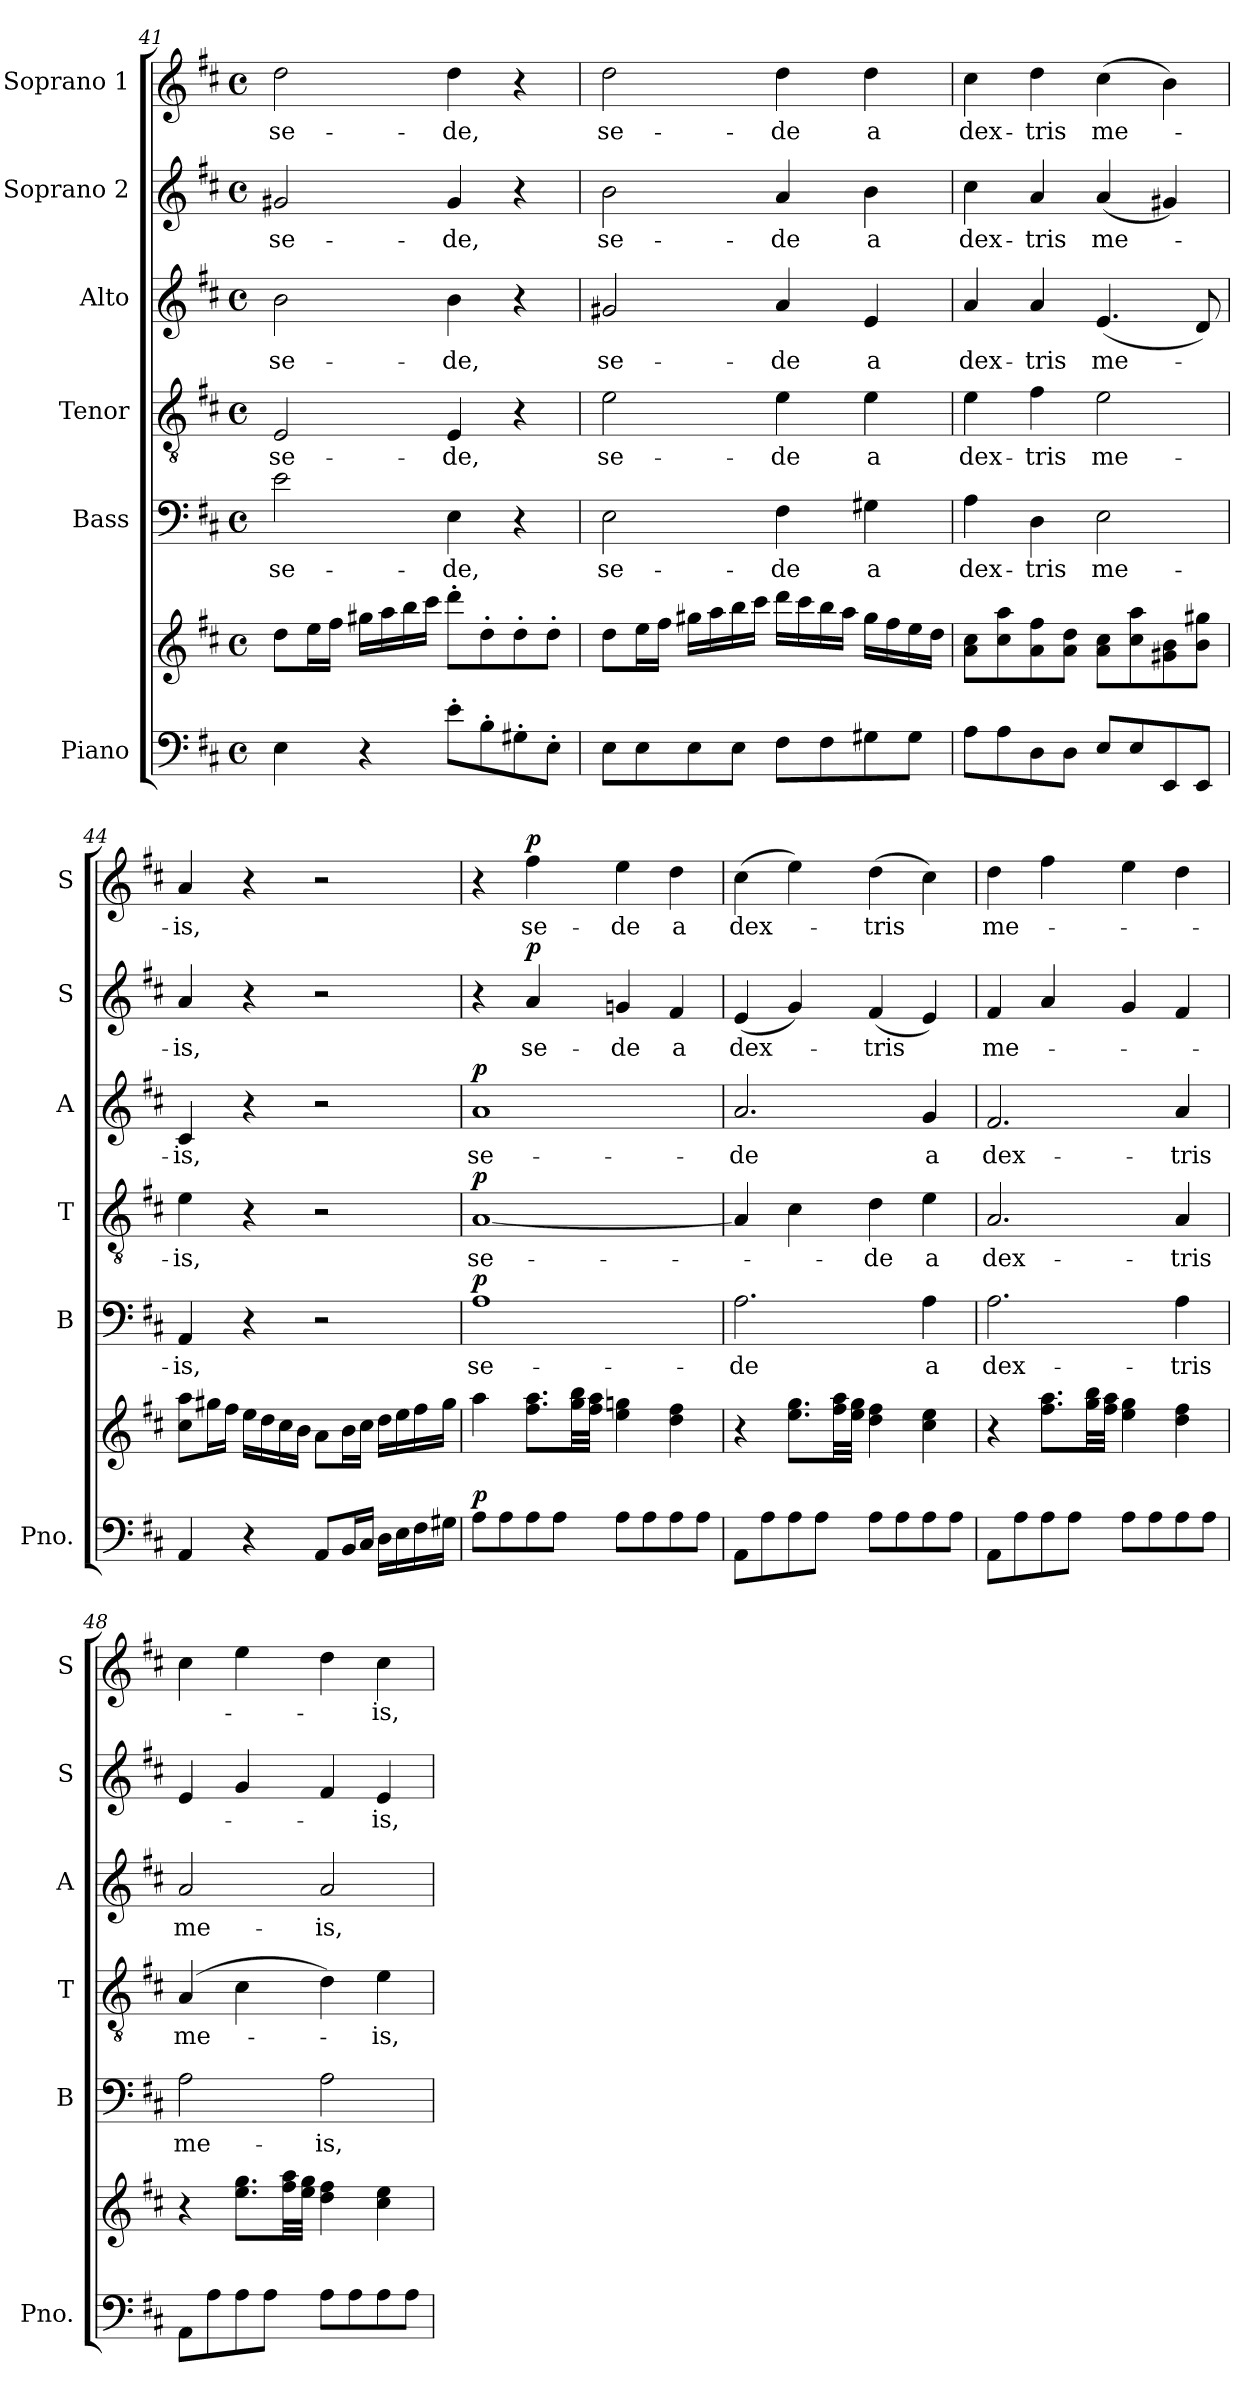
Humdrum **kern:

**kern	**kern	**dynam	**kern	**text	**dynam	**kern	**text	**dynam	**kern	**text	**dynam	**kern	**text	**dynam	**kern	**text	**dynam
*part6	*part6	*part6	*part5	*part5	*part5	*part4	*part4	*part4	*part3	*part3	*part3	*part2	*part2	*part2	*part1	*part1	*part1
*staff7	*staff6	*staff6/7	*staff5	*staff5	*staff5	*staff4	*staff4	*staff4	*staff3	*staff3	*staff3	*staff2	*staff2	*staff2	*staff1	*staff1	*staff1
*I"Piano	*	*	*I"Bass	*	*	*I"Tenor	*	*	*I"Alto	*	*	*I"Soprano 2	*	*	*I"Soprano 1	*	*
*I'Pno.	*	*	*I'B	*	*	*I'T	*	*	*I'A	*	*	*I'S	*	*	*I'S	*	*
!!LO:LB:g=z
*clefF4	*clefG2	*	*clefF4	*	*	*clefGv2	*	*	*clefG2	*	*	*clefG2	*	*	*clefG2	*	*
*k[f#c#]	*k[f#c#]	*	*k[f#c#]	*	*	*k[f#c#]	*	*	*k[f#c#]	*	*	*k[f#c#]	*	*	*k[f#c#]	*	*
*D:	*D:	*	*D:	*	*	*D:	*	*	*D:	*	*	*D:	*	*	*D:	*	*
*M4/4	*M4/4	*	*M4/4	*	*	*M4/4	*	*	*M4/4	*	*	*M4/4	*	*	*M4/4	*	*
*met(c)	*met(c)	*	*met(c)	*	*	*met(c)	*	*	*met(c)	*	*	*met(c)	*	*	*met(c)	*	*
=41	=41	=41	=41	=41	=41	=41	=41	=41	=41	=41	=41	=41	=41	=41	=41	=41	=41
!	!	!	!	!LO:LY:b	!	!	!LO:LY:b	!	!	!LO:LY:b	!	!	!LO:LY:b	!	!	!LO:LY:b	!
4E\	8dd\L	.	2e\	se-	.	2E/	se-	.	2b\	se-	.	2g#X/	se-	.	2dd\	se-	.
.	16ee\L	.	.	.	.	.	.	.	.	.	.	.	.	.	.	.	.
.	16ff#\JJ	.	.	.	.	.	.	.	.	.	.	.	.	.	.	.	.
4r	16gg#X\LL	.	.	.	.	.	.	.	.	.	.	.	.	.	.	.	.
.	16aa\	.	.	.	.	.	.	.	.	.	.	.	.	.	.	.	.
.	16bb\	.	.	.	.	.	.	.	.	.	.	.	.	.	.	.	.
.	16ccc#\JJ	.	.	.	.	.	.	.	.	.	.	.	.	.	.	.	.
!	!	!	!	!LO:LY:b	!	!	!LO:LY:b	!	!	!LO:LY:b	!	!	!LO:LY:b	!	!	!LO:LY:b	!
8e'>\L	8ddd'>\L	.	4E\	-de,	.	4E/	-de,	.	4b\	-de,	.	4g#/	-de,	.	4dd\	-de,	.
8B'>\	8dd'>\	.	.	.	.	.	.	.	.	.	.	.	.	.	.	.	.
8G#X'>\	8dd'>\	.	4r	.	.	4r	.	.	4r	.	.	4r	.	.	4r	.	.
8E'>\J	8dd'>\J	.	.	.	.	.	.	.	.	.	.	.	.	.	.	.	.
=42	=42	=42	=42	=42	=42	=42	=42	=42	=42	=42	=42	=42	=42	=42	=42	=42	=42
!	!	!	!	!LO:LY:b	!	!	!LO:LY:b	!	!	!LO:LY:b	!	!	!LO:LY:b	!	!	!LO:LY:b	!
8E\L	8dd\L	.	2E\	se-	.	2e\	se-	.	2g#X/	se-	.	2b\	se-	.	2dd\	se-	.
8E\	16ee\L	.	.	.	.	.	.	.	.	.	.	.	.	.	.	.	.
.	16ff#\JJ	.	.	.	.	.	.	.	.	.	.	.	.	.	.	.	.
8E\	16gg#X\LL	.	.	.	.	.	.	.	.	.	.	.	.	.	.	.	.
.	16aa\	.	.	.	.	.	.	.	.	.	.	.	.	.	.	.	.
8E\J	16bb\	.	.	.	.	.	.	.	.	.	.	.	.	.	.	.	.
.	16ccc#\JJ	.	.	.	.	.	.	.	.	.	.	.	.	.	.	.	.
!	!	!	!	!LO:LY:b	!	!	!LO:LY:b	!	!	!LO:LY:b	!	!	!LO:LY:b	!	!	!LO:LY:b	!
8F#\L	16ddd\LL	.	4F#\	-de	.	4e\	-de	.	4a/	-de	.	4a/	-de	.	4dd\	-de	.
.	16ccc#\	.	.	.	.	.	.	.	.	.	.	.	.	.	.	.	.
8F#\	16bb\	.	.	.	.	.	.	.	.	.	.	.	.	.	.	.	.
.	16aa\JJ	.	.	.	.	.	.	.	.	.	.	.	.	.	.	.	.
!	!	!	!	!LO:LY:b	!	!	!LO:LY:b	!	!	!LO:LY:b	!	!	!LO:LY:b	!	!	!LO:LY:b	!
8G#X\	16gg#\LL	.	4G#X\	a	.	4e\	a	.	4e/	a	.	4b\	a	.	4dd\	a	.
.	16ff#\	.	.	.	.	.	.	.	.	.	.	.	.	.	.	.	.
8G#\J	16ee\	.	.	.	.	.	.	.	.	.	.	.	.	.	.	.	.
.	16dd\JJ	.	.	.	.	.	.	.	.	.	.	.	.	.	.	.	.
=43	=43	=43	=43	=43	=43	=43	=43	=43	=43	=43	=43	=43	=43	=43	=43	=43	=43
!	!	!	!	!LO:LY:b	!	!	!LO:LY:b	!	!	!LO:LY:b	!	!	!LO:LY:b	!	!	!LO:LY:b	!
8A\L	8a\ 8cc#\L	.	4A\	dex-	.	4e\	dex-	.	4a/	dex-	.	4cc#\	dex-	.	4cc#\	dex-	.
8A\	8cc#\ 8aa\	.	.	.	.	.	.	.	.	.	.	.	.	.	.	.	.
!	!	!	!	!LO:LY:b	!	!	!LO:LY:b	!	!	!LO:LY:b	!	!	!LO:LY:b	!	!	!LO:LY:b	!
8D\	8a\ 8ff#\	.	4D\	-tris	.	4f#\	-tris	.	4a/	-tris	.	4a/	-tris	.	4dd\	-tris	.
8D\J	8a\ 8dd\J	.	.	.	.	.	.	.	.	.	.	.	.	.	.	.	.
!	!	!	!	!LO:LY:b	!	!	!LO:LY:b	!	!	!LO:LY:b	!	!	!LO:LY:b	!	!	!LO:LY:b	!
8E/L	8a\ 8cc#\L	.	2E\	me-	.	2e\	me-	.	(<4.e/	me-	.	(<4a/	me-	.	(4cc#\	me-	.
8E/	8cc#\ 8aa\	.	.	.	.	.	.	.	.	.	.	.	.	.	.	.	.
8EE/	8g#X\ 8b\	.	.	.	.	.	.	.	.	.	.	4g#X/)	.	.	4b\)	.	.
8EE/J	8b\ 8gg#X\J	.	.	.	.	.	.	.	8d/)	.	.	.	.	.	.	.	.
=44	=44	=44	=44	=44	=44	=44	=44	=44	=44	=44	=44	=44	=44	=44	=44	=44	=44
!	!	!	!	!LO:LY:b	!	!	!LO:LY:b	!	!	!LO:LY:b	!	!	!LO:LY:b	!	!	!LO:LY:b	!
4AA/	8cc#\ 8aa\L	.	4AA/	-is,	.	4e\	-is,	.	4c#/	-is,	.	4a/	-is,	.	4a/	-is,	.
.	16gg#X\L	.	.	.	.	.	.	.	.	.	.	.	.	.	.	.	.
.	16ff#\JJ	.	.	.	.	.	.	.	.	.	.	.	.	.	.	.	.
4r	16ee\LL	.	4r	.	.	4r	.	.	4r	.	.	4r	.	.	4r	.	.
.	16dd\	.	.	.	.	.	.	.	.	.	.	.	.	.	.	.	.
.	16cc#\	.	.	.	.	.	.	.	.	.	.	.	.	.	.	.	.
.	16b\JJ	.	.	.	.	.	.	.	.	.	.	.	.	.	.	.	.
8AA/L	8a\L	.	2r	.	.	2r	.	.	2r	.	.	2r	.	.	2r	.	.
16BB/L	16b\L	.	.	.	.	.	.	.	.	.	.	.	.	.	.	.	.
16C#/JJ	16cc#\JJ	.	.	.	.	.	.	.	.	.	.	.	.	.	.	.	.
16D\LL	16dd\LL	.	.	.	.	.	.	.	.	.	.	.	.	.	.	.	.
16E\	16ee\	.	.	.	.	.	.	.	.	.	.	.	.	.	.	.	.
16F#\	16ff#\	.	.	.	.	.	.	.	.	.	.	.	.	.	.	.	.
16G#X\JJ	16gg#\JJ	.	.	.	.	.	.	.	.	.	.	.	.	.	.	.	.
!!LO:PB:g=z
=45	=45	=45	=45	=45	=45	=45	=45	=45	=45	=45	=45	=45	=45	=45	=45	=45	=45
!	!	!LO:DY:a=2	!	!LO:LY:b	!LO:DY:a	!	!LO:LY:b	!LO:DY:a	!	!LO:LY:b	!LO:DY:a	!	!	!	!	!	!
8A\L	4aa\	p	1A	se-	p	[1A	se-	p	1a	se-	p	4r	.	.	4r	.	.
8A\	.	.	.	.	.	.	.	.	.	.	.	.	.	.	.	.	.
!	!	!	!	!	!	!	!	!	!	!	!	!	!LO:LY:b	!LO:DY:a	!	!LO:LY:b	!LO:DY:a
8A\	8.ff#\ 8.aa\L	.	.	.	.	.	.	.	.	.	.	4a/	se-	p	4ff#\	se-	p
8A\J	.	.	.	.	.	.	.	.	.	.	.	.	.	.	.	.	.
.	32gg\ 32bb\LL	.	.	.	.	.	.	.	.	.	.	.	.	.	.	.	.
.	32ff#\ 32aa\JJJ	.	.	.	.	.	.	.	.	.	.	.	.	.	.	.	.
!	!	!	!	!	!	!	!	!	!	!	!	!	!LO:LY:b	!	!	!LO:LY:b	!
8A\L	4ee\ 4ggn\	.	.	.	.	.	.	.	.	.	.	4gni/	-de	.	4ee\	-de	.
8A\	.	.	.	.	.	.	.	.	.	.	.	.	.	.	.	.	.
!	!	!	!	!	!	!	!	!	!	!	!	!	!LO:LY:b	!	!	!LO:LY:b	!
8A\	4dd\ 4ff#\	.	.	.	.	.	.	.	.	.	.	4f#/	a	.	4dd\	a	.
8A\J	.	.	.	.	.	.	.	.	.	.	.	.	.	.	.	.	.
=46	=46	=46	=46	=46	=46	=46	=46	=46	=46	=46	=46	=46	=46	=46	=46	=46	=46
!	!	!	!	!LO:LY:b	!	!	!	!	!	!LO:LY:b	!	!	!LO:LY:b	!	!	!LO:LY:b	!
8AA\L	4r	.	2.A\	-de	.	4A/]	.	.	2.a/	-de	.	(<4e/	dex-	.	(4cc#\	dex-	.
8A\	.	.	.	.	.	.	.	.	.	.	.	.	.	.	.	.	.
8A\	8.ee\ 8.gg\L	.	.	.	.	4c#\	.	.	.	.	.	4g/)	.	.	4ee\)	.	.
8A\J	.	.	.	.	.	.	.	.	.	.	.	.	.	.	.	.	.
.	32ff#\ 32aa\LL	.	.	.	.	.	.	.	.	.	.	.	.	.	.	.	.
.	32ee\ 32gg\JJJ	.	.	.	.	.	.	.	.	.	.	.	.	.	.	.	.
!	!	!	!	!	!	!	!LO:LY:b	!	!	!	!	!	!LO:LY:b	!	!	!LO:LY:b	!
8A\L	4dd\ 4ff#\	.	.	.	.	4d\	-de	.	.	.	.	(<4f#/	-tris	.	(4dd\	-tris	.
8A\	.	.	.	.	.	.	.	.	.	.	.	.	.	.	.	.	.
!	!	!	!	!LO:LY:b	!	!	!LO:LY:b	!	!	!LO:LY:b	!	!	!	!	!	!	!
8A\	4cc#\ 4ee\	.	4A\	a	.	4e\	a	.	4g/	a	.	4e/)	.	.	4cc#\)	.	.
8A\J	.	.	.	.	.	.	.	.	.	.	.	.	.	.	.	.	.
=47	=47	=47	=47	=47	=47	=47	=47	=47	=47	=47	=47	=47	=47	=47	=47	=47	=47
!	!	!	!	!LO:LY:b	!	!	!LO:LY:b	!	!	!LO:LY:b	!	!	!LO:LY:b	!	!	!LO:LY:b	!
8AA\L	4r	.	2.A\	dex-	.	2.A/	dex-	.	2.f#/	dex-	.	4f#/	me-	.	4dd\	me-	.
8A\	.	.	.	.	.	.	.	.	.	.	.	.	.	.	.	.	.
8A\	8.ff#\ 8.aa\L	.	.	.	.	.	.	.	.	.	.	4a/	.	.	4ff#\	.	.
8A\J	.	.	.	.	.	.	.	.	.	.	.	.	.	.	.	.	.
.	32gg\ 32bb\LL	.	.	.	.	.	.	.	.	.	.	.	.	.	.	.	.
.	32ff#\ 32aa\JJJ	.	.	.	.	.	.	.	.	.	.	.	.	.	.	.	.
8A\L	4ee\ 4gg\	.	.	.	.	.	.	.	.	.	.	4g/	.	.	4ee\	.	.
8A\	.	.	.	.	.	.	.	.	.	.	.	.	.	.	.	.	.
!	!	!	!	!LO:LY:b	!	!	!LO:LY:b	!	!	!LO:LY:b	!	!	!	!	!	!	!
8A\	4dd\ 4ff#\	.	4A\	-tris	.	4A/	-tris	.	4a/	-tris	.	4f#/	.	.	4dd\	.	.
8A\J	.	.	.	.	.	.	.	.	.	.	.	.	.	.	.	.	.
!!LO:LB:g=z
=48	=48	=48	=48	=48	=48	=48	=48	=48	=48	=48	=48	=48	=48	=48	=48	=48	=48
!	!	!	!	!LO:LY:b	!	!	!LO:LY:b	!	!	!LO:LY:b	!	!	!	!	!	!	!
8AA\L	4r	.	2A\	me-	.	(4A/	me-	.	2a/	me-	.	4e/	.	.	4cc#\	.	.
8A\	.	.	.	.	.	.	.	.	.	.	.	.	.	.	.	.	.
8A\	8.ee\ 8.gg\L	.	.	.	.	4c#\	.	.	.	.	.	4g/	.	.	4ee\	.	.
8A\J	.	.	.	.	.	.	.	.	.	.	.	.	.	.	.	.	.
.	32ff#\ 32aa\LL	.	.	.	.	.	.	.	.	.	.	.	.	.	.	.	.
.	32ee\ 32gg\JJJ	.	.	.	.	.	.	.	.	.	.	.	.	.	.	.	.
!	!	!	!	!LO:LY:b	!	!	!	!	!	!LO:LY:b	!	!	!	!	!	!	!
8A\L	4dd\ 4ff#\	.	2A\	-is,	.	4d\)	.	.	2a/	-is,	.	4f#/	.	.	4dd\	.	.
8A\	.	.	.	.	.	.	.	.	.	.	.	.	.	.	.	.	.
!	!	!	!	!	!	!	!LO:LY:b	!	!	!	!	!	!LO:LY:b	!	!	!LO:LY:b	!
8A\	4cc#\ 4ee\	.	.	.	.	4e\	-is,	.	.	.	.	4e/	-is,	.	4cc#\	-is,	.
8A\J	.	.	.	.	.	.	.	.	.	.	.	.	.	.	.	.	.
=	=	=	=	=	=	=	=	=	=	=	=	=	=	=	=	=	=
*-	*-	*-	*-	*-	*-	*-	*-	*-	*-	*-	*-	*-	*-	*-	*-	*-	*-
